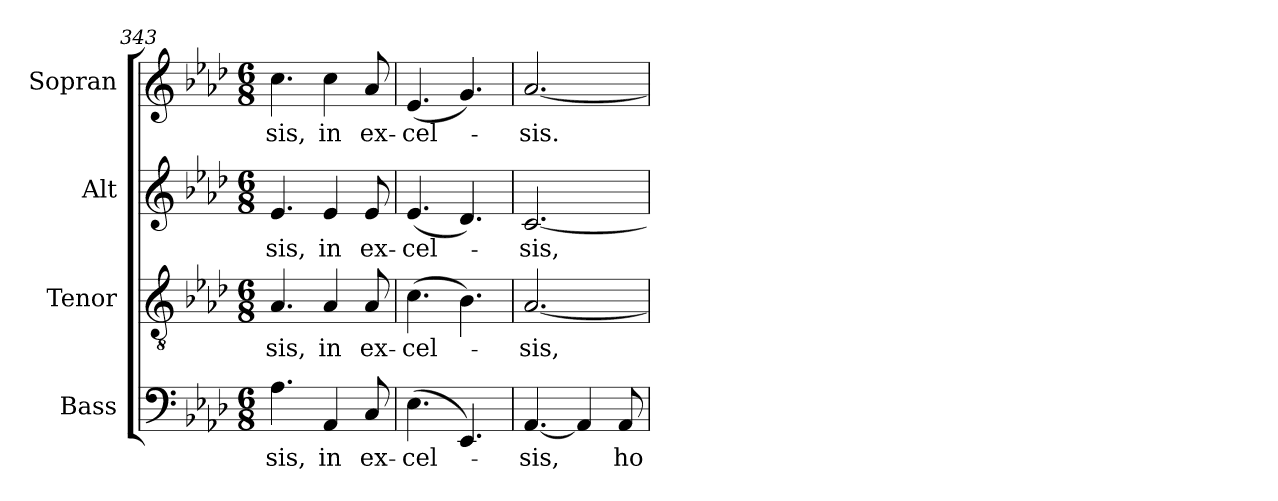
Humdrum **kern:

**kern	**text	**kern	**text	**kern	**text	**kern	**text
*part4	*part4	*part3	*part3	*part2	*part2	*part1	*part1
*staff4	*staff4	*staff3	*staff3	*staff2	*staff2	*staff1	*staff1
*I"Bass	*	*I"Tenor	*	*I"Alt	*	*I"Sopran	*
*I'B.	*	*I'T.	*	*I'A.	*	*I'S.	*
*clefF4	*	*clefGv2	*	*clefG2	*	*clefG2	*
*k[b-e-a-d-]	*	*k[b-e-a-d-]	*	*k[b-e-a-d-]	*	*k[b-e-a-d-]	*
*A-:	*	*A-:	*	*A-:	*	*A-:	*
*M6/8	*	*M6/8	*	*M6/8	*	*M6/8	*
=343	=343	=343	=343	=343	=343	=343	=343
!	!LO:LY:b	!	!LO:LY:b	!	!LO:LY:b	!	!LO:LY:b
4.A-\	-sis,	4.A-/	-sis,	4.e-/	-sis,	4.cc\	-sis,
!	!LO:LY:b	!	!LO:LY:b	!	!LO:LY:b	!	!LO:LY:b
4AA-/	in	4A-/	in	4e-/	in	4cc\	in
!	!LO:LY:b	!	!LO:LY:b	!	!LO:LY:b	!	!LO:LY:b
8C/	ex-	8A-/	ex-	8e-/	ex-	8a-/	ex-
!!LO:PB:g=z
=344	=344	=344	=344	=344	=344	=344	=344
!	!LO:LY:b	!	!LO:LY:b	!	!LO:LY:b	!	!LO:LY:b
(>4.E-\	-cel-	(>4.c\	-cel-	(<4.e-/	-cel-	(<4.e-/	-cel-
4.EE-/)	.	4.B-\)	.	4.d-/)	.	4.g/)	.
=345	=345	=345	=345	=345	=345	=345	=345
!	!LO:LY:b	!	!LO:LY:b	!	!LO:LY:b	!	!LO:LY:b
[4.AA-/	-sis,	[2.A-/	-sis,	[2.c/	-sis,	[2.a-/	-sis.
4AA-/]	.	.	.	.	.	.	.
!	!LO:LY:b	!	!	!	!	!	!
8AA-/	ho-	.	.	.	.	.	.
=	=	=	=	=	=	=	=
*-	*-	*-	*-	*-	*-	*-	*-
